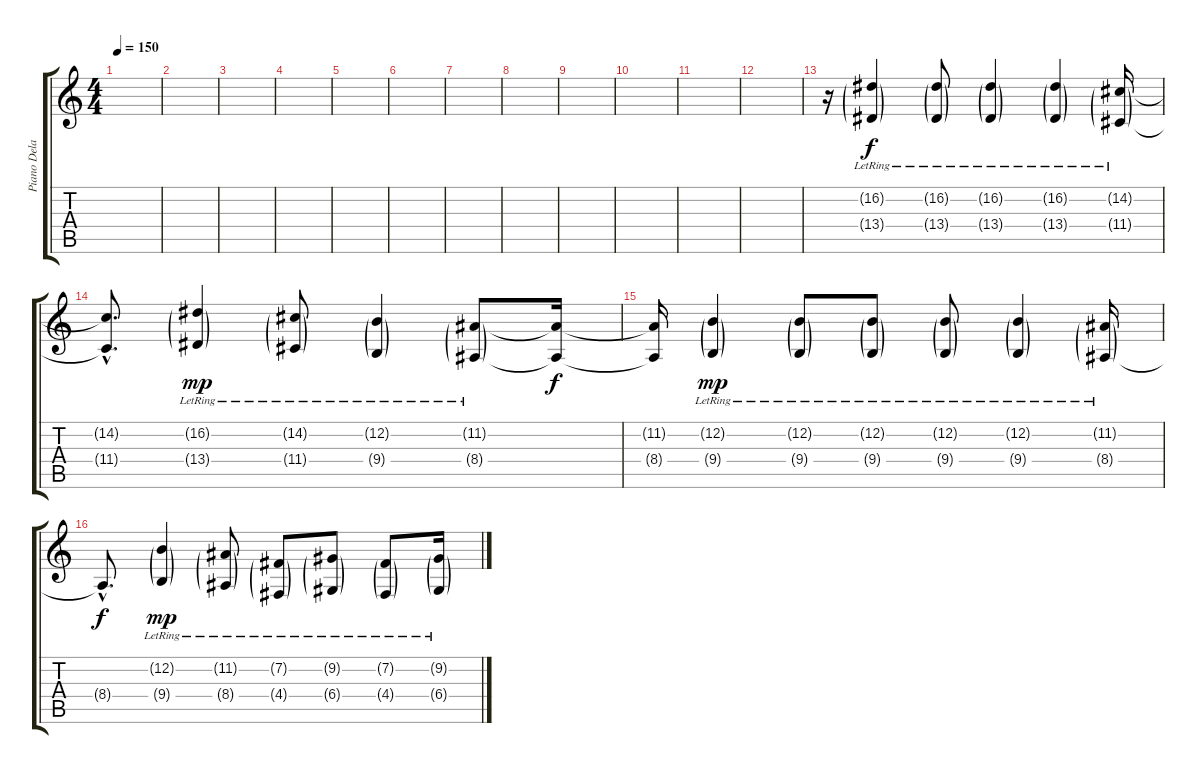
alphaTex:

\track ("Piano Delay" "Piano Dela") {instrument acousticgrandpiano}
\staff {score tabs}
\tuning (E4 B3 G3 D3 A2 E2) {hide}
\ts (4 4)
\tempo 150
\clef g2
\ks c
|
|
|
|
|
|
|
|
|
|
|
|
r.16 (16.2{g lr} 13.4{g lr}).4 (16.2{g lr} 13.4{g lr}).8 (16.2{g lr} 13.4{g lr}).4 (16.2{g lr} 13.4{g lr}).4 (14.2{g lr} 11.4{g lr}).16 |
(14.2{hac t} 11.4{hac t}).8{d dy f} (16.2{g lr} 13.4{g lr}).4{dy mp} (14.2{g lr} 11.4{g lr}).8 (12.2{g lr} 9.4{g lr}).4 (11.2{g lr} 8.4{g lr}).8 (11.2{t} 8.4{t}).16{dy f} |
(11.2{t} 8.4{t}).16 (12.2{g lr} 9.4{g lr}).4{dy mp} (12.2{g lr} 9.4{g lr}).8 (12.2{g lr} 9.4{g lr}).8 (12.2{g lr} 9.4{g lr}).8 (12.2{g lr} 9.4{g lr}).4 (11.2{g lr} 8.4{g lr}).16 |
8.4{hac t}.8{d dy f} (12.2{g lr} 9.4{g lr}).4{dy mp} (11.2{g lr} 8.4{g lr}).8 (7.2{g lr} 4.4{g lr}).8 (9.2{g lr} 6.4{g lr}).8 (7.2{g lr} 4.4{g lr}).8 (9.2{g lr} 6.4{g lr}).16
